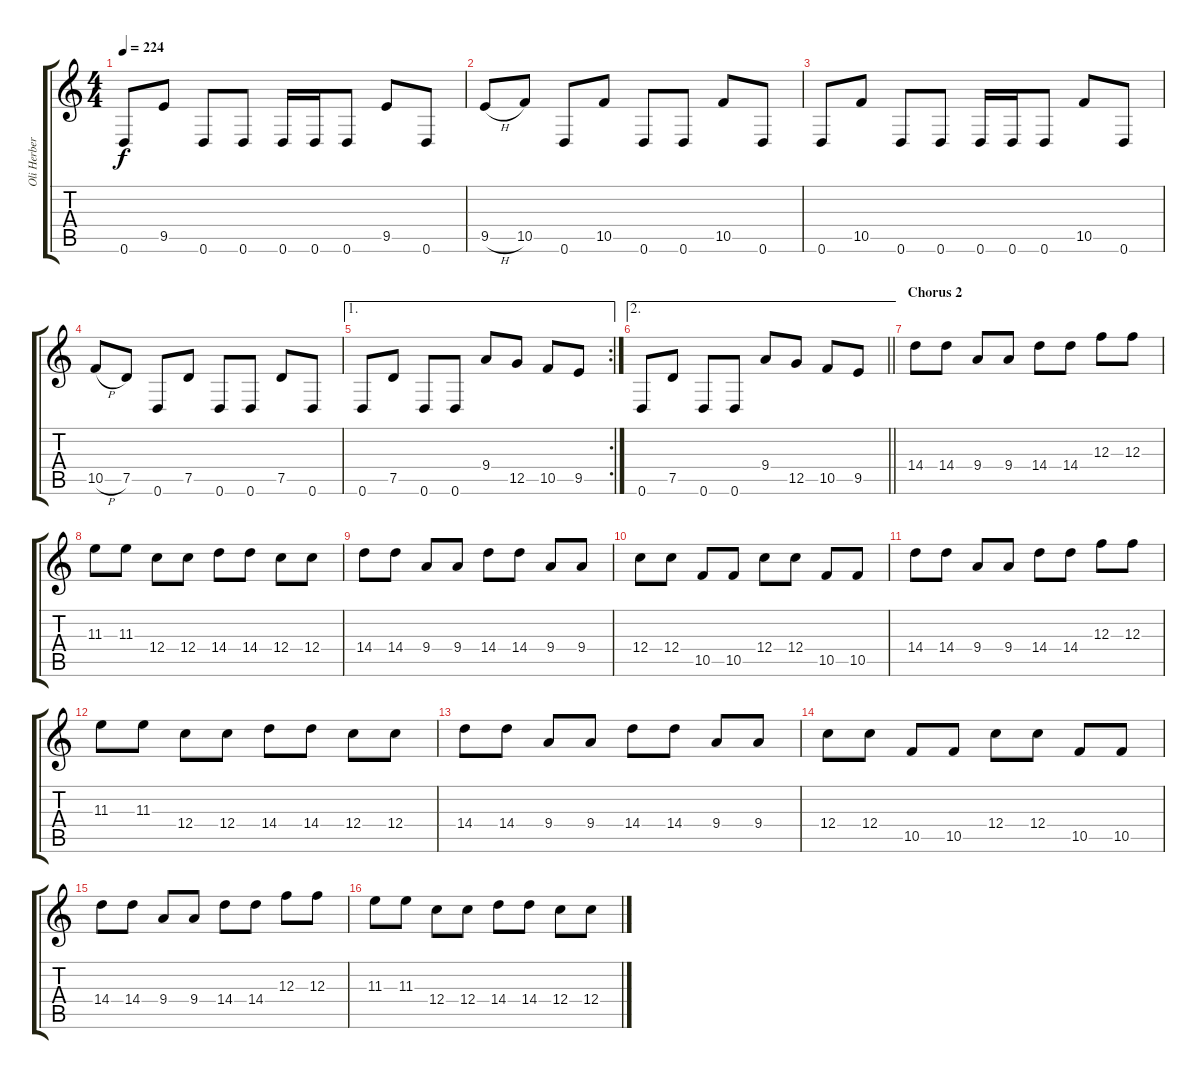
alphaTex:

\track ("Oli Herbert" "Oli Herber") {instrument distortionguitar}
\staff {score tabs}
\tuning (D4 A3 F3 C3 G2 D2) {hide}
\ts (4 4)
\tempo 224
\clef g2
\ks c
0.6.8{dy f} 9.5.8 0.6.8 0.6.8 0.6.16 0.6.16 0.6.8 9.5.8 0.6.8 |
9.5{h}.8 10.5.8 0.6.8 10.5.8 0.6.8 0.6.8 10.5.8 0.6.8 |
0.6.8 10.5.8 0.6.8 0.6.8 0.6.16 0.6.16 0.6.8 10.5.8 0.6.8 |
10.5{h}.8 7.5.8 0.6.8 7.5.8 0.6.8 0.6.8 7.5.8 0.6.8 |
\ae 1
\rc 2
0.6.8 7.5.8 0.6.8 0.6.8 9.4.8 12.5.8 10.5.8 9.5.8 |
\ae 2
\barLineRight lightlight
0.6.8 7.5.8 0.6.8 0.6.8 9.4.8 12.5.8 10.5.8 9.5.8 |
\section ("" "Chorus 2")
14.4.8 14.4.8 9.4.8 9.4.8 14.4.8 14.4.8 12.3.8 12.3.8 |
11.3.8 11.3.8 12.4.8 12.4.8 14.4.8 14.4.8 12.4.8 12.4.8 |
14.4.8 14.4.8 9.4.8 9.4.8 14.4.8 14.4.8 9.4.8 9.4.8 |
12.4.8 12.4.8 10.5.8 10.5.8 12.4.8 12.4.8 10.5.8 10.5.8 |
14.4.8 14.4.8 9.4.8 9.4.8 14.4.8 14.4.8 12.3.8 12.3.8 |
11.3.8 11.3.8 12.4.8 12.4.8 14.4.8 14.4.8 12.4.8 12.4.8 |
14.4.8 14.4.8 9.4.8 9.4.8 14.4.8 14.4.8 9.4.8 9.4.8 |
12.4.8 12.4.8 10.5.8 10.5.8 12.4.8 12.4.8 10.5.8 10.5.8 |
14.4.8 14.4.8 9.4.8 9.4.8 14.4.8 14.4.8 12.3.8 12.3.8 |
11.3.8 11.3.8 12.4.8 12.4.8 14.4.8 14.4.8 12.4.8 12.4.8
